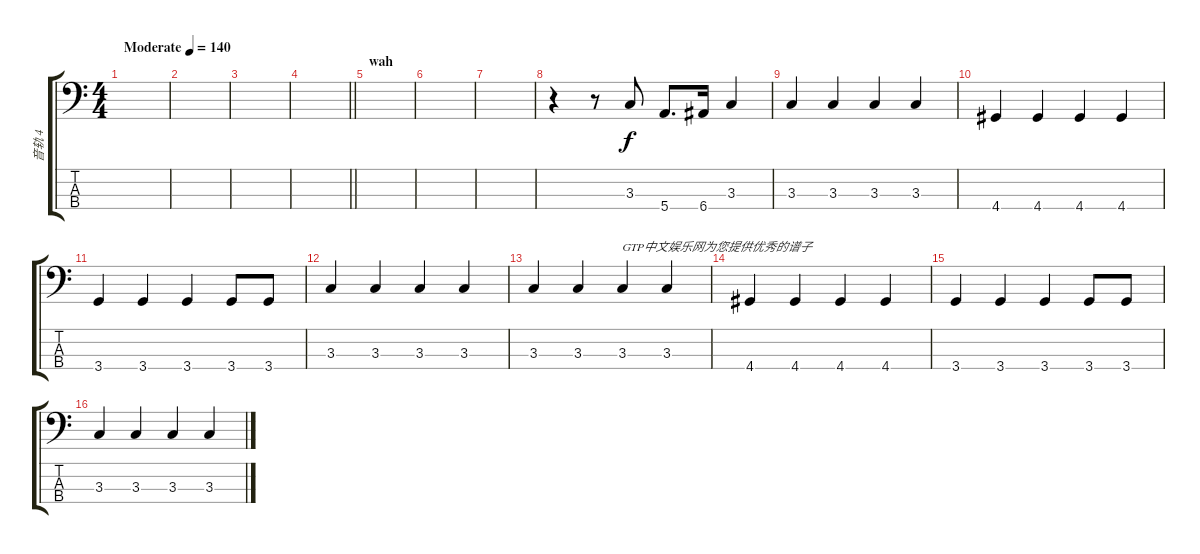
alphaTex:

\track ("音轨 4" "音轨 4") {instrument electricbasspick}
\staff {score tabs}
\tuning (G2 D2 A1 E1) {hide}
\ts (4 4)
\tempo (140 "Moderate")
\clef f4
\ks c
|
|
|
\barLineRight lightlight
|
\section ("" "wah")
|
|
|
r.4 r.8 3.3.8 5.4.8{d} 6.4.16 3.3.4 |
3.3.4 3.3.4 3.3.4 3.3.4 |
4.4.4 4.4.4 4.4.4 4.4.4 |
3.4.4 3.4.4 3.4.4 3.4.8 3.4.8 |
3.3.4 3.3.4 3.3.4 3.3.4 |
3.3.4 3.3.4 3.3.4{txt "GTP中文娱乐网为您提供优秀的谱子"} 3.3.4 |
4.4.4 4.4.4 4.4.4 4.4.4 |
3.4.4 3.4.4 3.4.4 3.4.8 3.4.8 |
3.3.4 3.3.4 3.3.4 3.3.4
